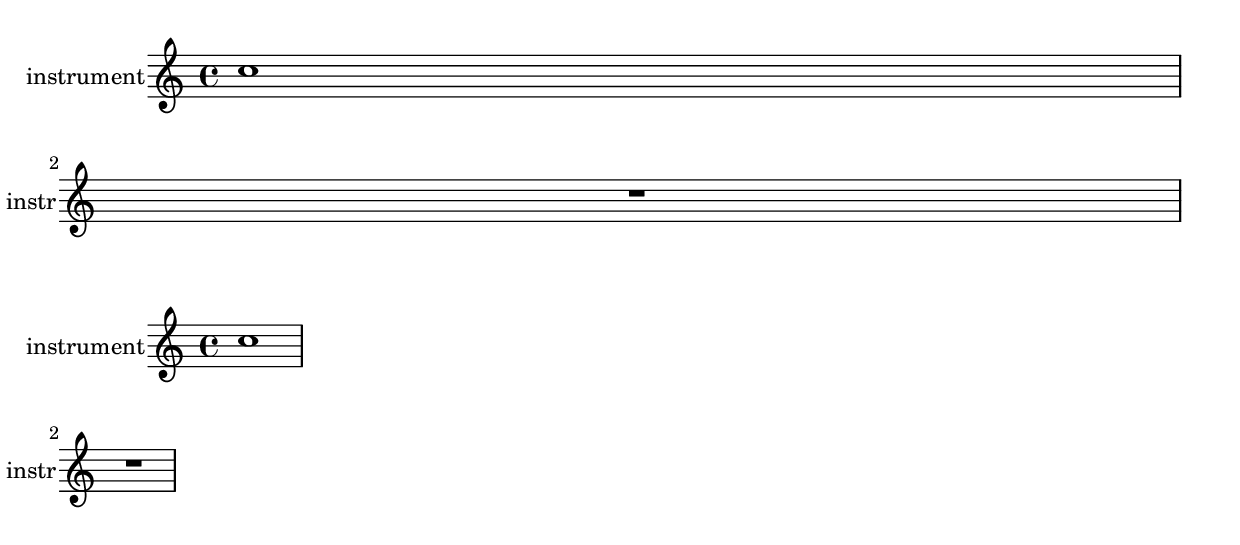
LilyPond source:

\version "2.1.22"
\header { texidoc = "This combines instrument names and multimeasure rests (there was an
interesting bug in 1.3.98). " }

\score{
	\context Staff <<
	      \set Staff.instrument =  "instrument"
	      \set Staff.instr =  "instr"
	      \notes{c''1 \break R1 }
	    >>
	 \paper {
	    \translator { \StaffContext
	    \consists Instrument_name_engraver

	    }
	  }
	\paper { raggedright =  ##t }
	}


